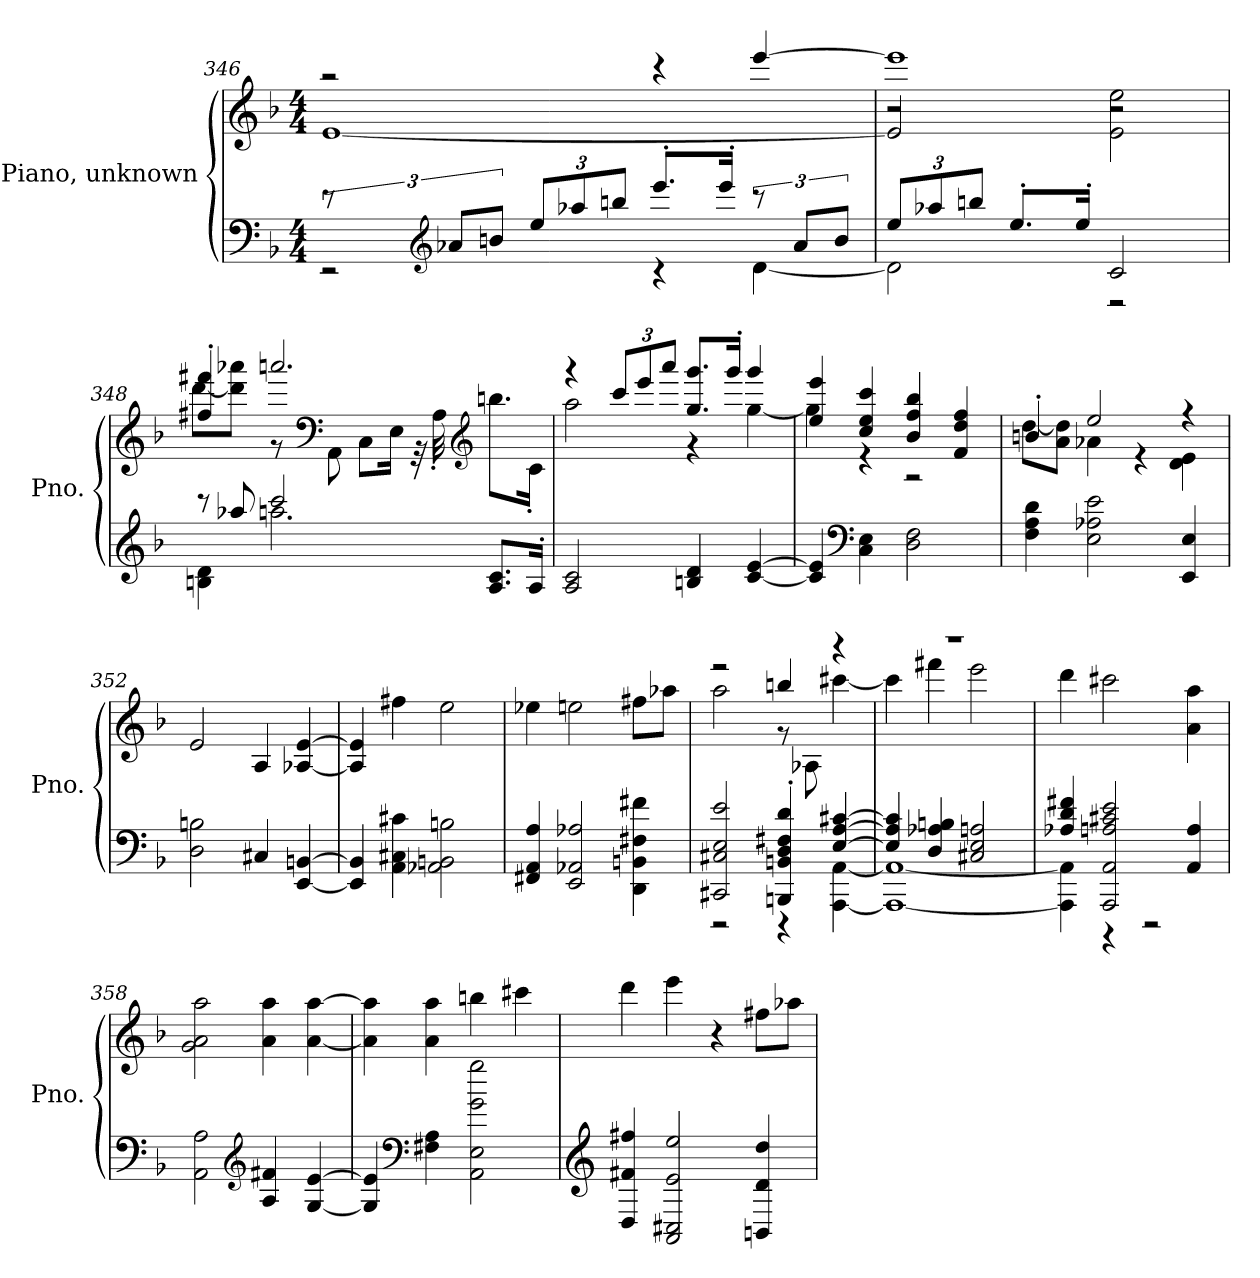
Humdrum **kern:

**kern	**kern
*part1	*part1
*staff2	*staff1
*I"Piano, unknown	*
*I'Pno.	*
!!LO:LB:g=z
*clefF4	*clefG2
*k[b-]	*k[b-]
*M4/4	*M4/4
=346	=346
*^	*^
12r	2r	2r	[1e
*clefG2	*	*	*
12a-X/L	.	.	.
12bn/J	.	.	.
*Xbrackettup	*	*	*
12ee/L	.	.	.
12aa-X/	.	.	.
12bbn/J	.	.	.
8.eee'/L	4r	4r	.
16eee'/Jk	.	.	.
*brackettup	*	*	*
12r	[4d\	[4eee/	.
12a-/L	.	.	.
12b/J	.	.	.
*	*	*v	*v
=347	=347	=347
*Xbrackettup	*	*
*	*	*^
*	*	*	*^
12ee/L	2d\]	1eee]	2r	2e/]
12aa-X/	.	.	.	.
12bbn/J	.	.	.	.
8.ee'/L	.	.	.	.
16ee'/Jk	.	.	.	.
2c/	2r	.	2e\ 2ee\	2r
*	*	*	*v	*v
=348	=348	=348	=348
8r	4Bn\ 4d\	4ff#X/' 4fff#X/'	[8ddd\L
8aa-X/	.	.	8ddd\] 8aaa-X\J
2ccc/	2.aan\	2.aaan/	8r
*	*	*clefF4	*
.	.	.	8AA\
.	.	.	8C\L
.	.	.	16E\Jk
.	.	.	32r
.	.	.	32A'\
*	*	*clefG2	*
8.A/ 8.c/L	.	.	8.bbn\L
16A'/Jk	.	.	16c'\Jk
*v	*v	*	*
!!LO:LB:g=z	!!
=349	=349	=349
2A/ 2c/	4r	2aa\
*	*Xbrackettup	*
.	12ccc/L	.
.	12eee/	.
.	12aaa/J	.
4Bn/ 4d/	8.gg/ 8.ggg/L	4r
.	16ggg'/Jk	.
[4c/ [4e/	4ggg/	[4gg\
=350	=350	=350
4c/] 4e/]	4ee/ 4eee/	4gg\]
*clefF4	*	*
4C\ 4E\	4cc/ 4ee/ 4ccc/	4r
2D\ 2F\	4b-/ 4ff/ 4bb-/	2r
.	4f/ 4dd/ 4ff/	.
=351	=351	=351
4F\ 4A\ 4d\	4bn'/	[8dd\L
.	.	8a\ 8dd\]J
2E\ 2A-X\ 2e\	2ee/	4a-X\
.	.	4r
4EE/ 4E/	4r	4d\ 4e\
*	*v	*v
=352	=352
2D\ 2Bn\	2e/
4C#X/	4A/
[4EE/ [4BBn/	[4A-X/ [4e/
=353	=353
4EE/] 4BB/]	4A-/] 4e/]
4AA\ 4C#X\ 4c#X\	4ff#X\
2AA-X\ 2BBn\ 2Bn\	2ee\
!!LO:LB:g=z
=354	=354
4FF#X/ 4AA/ 4A/	4ee-X\
2EE/ 2AA-X/ 2A-X/	2een\
4DD\ 4BBn\ 4F#X\ 4f#X\	8ff#X\L
.	8aa-X\J
=355	=355
*^	*^
2CC#X/ 2C#X/ 2E/ 2e/	2r	2r	2aa\
4BBBn/' 4BBn/' 4D/' 4F#X/' 4d/'	4r	4bbn/	8r
.	.	.	8A-X\
[4E/ [4A/ [4c#X/	[4AAA\ [4AA\	4r	[4ccc#X\
=356	=356	=356	=356
4E/] 4A/] 4c#/]	1AAA_ 1AA_	1r	4ccc#\]
4D/ 4A-X/ 4Bn/	.	.	4fff#X\
2C#X/ 2E/ 2An/	.	.	2eee\
*	*	*v	*v
=357	=357	=357
4A-X/ 4d/ 4f#X/	4AAA\] 4AA\]	4ddd\
2AAA/ 2AA/ 2An/ 2c#X/ 2e/	4r	2ccc#X\
.	2r	.
4AA/ 4A/	.	4a\ 4aa\
*v	*v	*
=358	=358
2AA\ 2A\	2g\ 2a\ 2aa\
*clefG2	*
4A/ 4f#X/	4a\ 4aa\
[4G/ [4e/	[4a\ [4aa\
!!LO:LB:g=z
=359	=359
4G/] 4e/]	4a\] 4aa\]
*clefF4	*
4F#X\ 4A\	4a\ 4aa\
2AA\ 2E\ 2g\ 2gg\	4bbn\
.	4ccc#X\
=360	=360
*clefG2	*
4D/ 4f#X/ 4ff#X/	4ddd\
2AA/ 2C#X/ 2e/ 2ee/	4eee\
.	4r
4BBn/ 4d/ 4dd/	8ff#X\L
.	8aa-X\J
=	=
*-	*-
